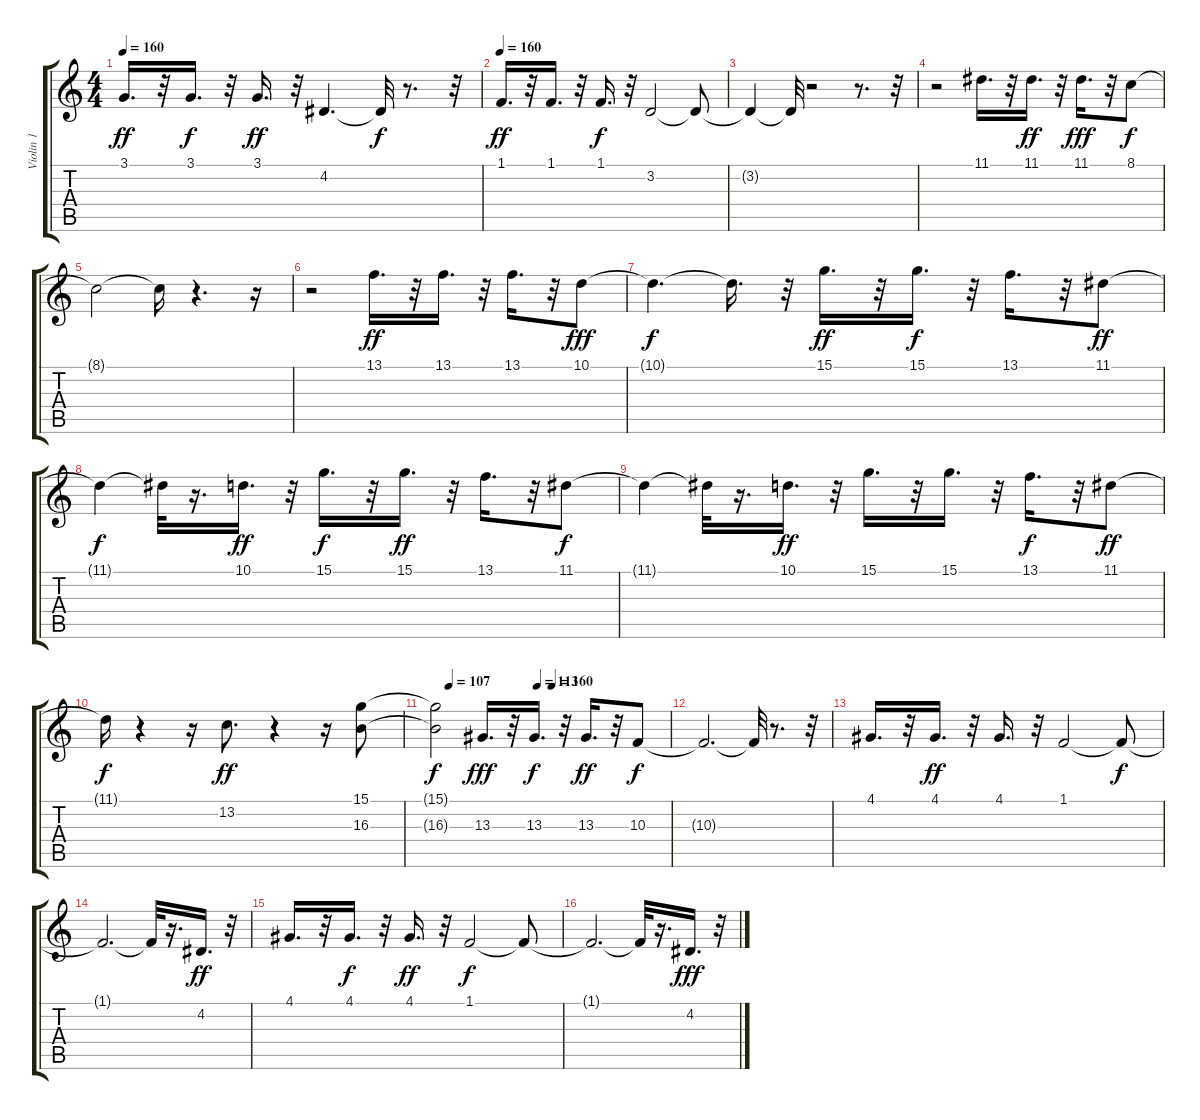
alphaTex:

\track ("Violin 1 " "Violin 1 ") {instrument violin}
\staff {score tabs}
\tuning (E4 B3 G3 D3 A2 E2) {hide}
\ts (4 4)
\tempo 160
\clef g2
\ks c
3.1.16{d dy ff instrument violin} r.32 3.1.16{d dy f} r.32 3.1.16{d dy ff} r.32 4.2.4{d} 4.2{t}.32{dy f} r.8{d} r.32 |
\tempo 160
1.1.16{d dy ff} r.32 1.1.16{d} r.32 1.1.16{d dy f} r.32 3.2.2 3.2{t}.8 |
3.2{t}.4 3.2{t}.32 r.2 r.8{d} r.32 |
r.2 11.1.16{d} r.32 11.1.16{d dy ff} r.32 11.1.16{d dy fff} r.32 8.1.8{dy f} |
8.1{t}.2 8.1{t}.16 r.4{d} r.16 |
r.2 13.1.16{d dy ff} r.32 13.1.16{d} r.32 13.1.16{d} r.32 10.1.8{dy fff} |
10.1{t}.4{d dy f} 10.1{t}.16{d} r.32 15.1.16{d dy ff} r.32 15.1.16{d dy f} r.32 13.1.16{d} r.32 11.1.8{dy ff} |
11.1{t}.4{dy f} 11.1{t}.32 r.16{d} 10.1.16{d dy ff volume 14} r.32 15.1.16{d dy f} r.32 15.1.16{d dy ff volume 14} r.32 13.1.16{d volume 14} r.32 11.1.8{dy f} |
11.1{t}.4 11.1{t}.32 r.16{d} 10.1.16{d dy ff volume 14} r.32 15.1.16{d volume 14} r.32 15.1.16{d volume 15} r.32 13.1.16{d dy f} r.32 11.1.8{dy ff volume 15} |
11.1{t}.16{dy f} r.4 r.16 13.2.8{d dy ff volume 15} r.4 r.16 (15.1 16.3).8{volume 16} |
\tempo (107 0.0625)
\tempo (113 0.4375)
\tempo (160 0.5)
(15.1{t} 16.3{t}).2{dy f} 13.3.16{d dy fff volume 16} r.32 13.3.16{d dy f} r.32 13.3.16{d dy ff} r.32 10.3.8{dy f} |
10.3{t}.2{d} 10.3{t}.32 r.8{d} r.32 |
4.1.16{d volume 12} r.32 4.1.16{d dy ff} r.32 4.1.16{d} r.32 1.1.2 1.1{t}.8{dy f} |
1.1{t}.2{d} 1.1{t}.32 r.16{d} 4.2.16{d dy ff} r.32 |
4.1.16{d} r.32 4.1.16{d dy f} r.32 4.1.16{d dy ff} r.32 1.1.2{dy f} 1.1{t}.8 |
1.1{t}.2{d} 1.1{t}.32 r.16{d} 4.2.16{d dy fff} r.32
